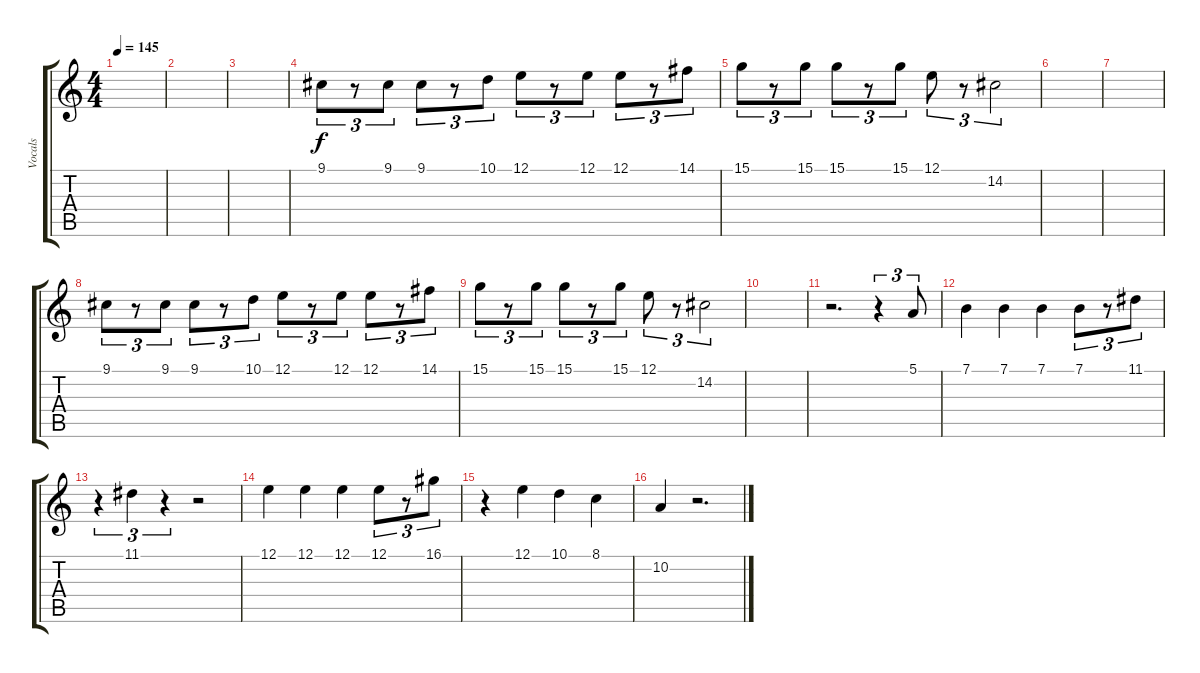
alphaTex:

\track ("Vocals" "Vocals") {instrument lead6voice}
\staff {score tabs}
\tuning (E4 B3 G3 D3 A2 E2) {hide}
\ts (4 4)
\tempo 145
\clef g2
\ks c
|
|
|
9.1.8{tu (3 2)} r.8{tu (3 2)} 9.1.8{tu (3 2)} 9.1.8{tu (3 2)} r.8{tu (3 2)} 10.1.8{tu (3 2)} 12.1.8{tu (3 2)} r.8{tu (3 2)} 12.1.8{tu (3 2)} 12.1.8{tu (3 2)} r.8{tu (3 2)} 14.1.8{tu (3 2)} |
15.1.8{tu (3 2)} r.8{tu (3 2)} 15.1.8{tu (3 2)} 15.1.8{tu (3 2)} r.8{tu (3 2)} 15.1.8{tu (3 2)} 12.1.8{tu (3 2)} r.8{tu (3 2)} 14.2.2{tu (3 2)} |
|
|
9.1.8{tu (3 2)} r.8{tu (3 2)} 9.1.8{tu (3 2)} 9.1.8{tu (3 2)} r.8{tu (3 2)} 10.1.8{tu (3 2)} 12.1.8{tu (3 2)} r.8{tu (3 2)} 12.1.8{tu (3 2)} 12.1.8{tu (3 2)} r.8{tu (3 2)} 14.1.8{tu (3 2)} |
15.1.8{tu (3 2)} r.8{tu (3 2)} 15.1.8{tu (3 2)} 15.1.8{tu (3 2)} r.8{tu (3 2)} 15.1.8{tu (3 2)} 12.1.8{tu (3 2)} r.8{tu (3 2)} 14.2.2{tu (3 2)} |
|
r.2{d} r.4{tu (3 2)} 5.1.8{tu (3 2)} |
7.1.4 7.1.4 7.1.4 7.1.8{tu (3 2)} r.8{tu (3 2)} 11.1.8{tu (3 2)} |
r.4{tu (3 2)} 11.1.4{tu (3 2)} r.4{tu (3 2)} r.2 |
12.1.4 12.1.4 12.1.4 12.1.8{tu (3 2)} r.8{tu (3 2)} 16.1.8{tu (3 2)} |
r.4 12.1.4 10.1.4 8.1.4 |
10.2.4 r.2{d}
